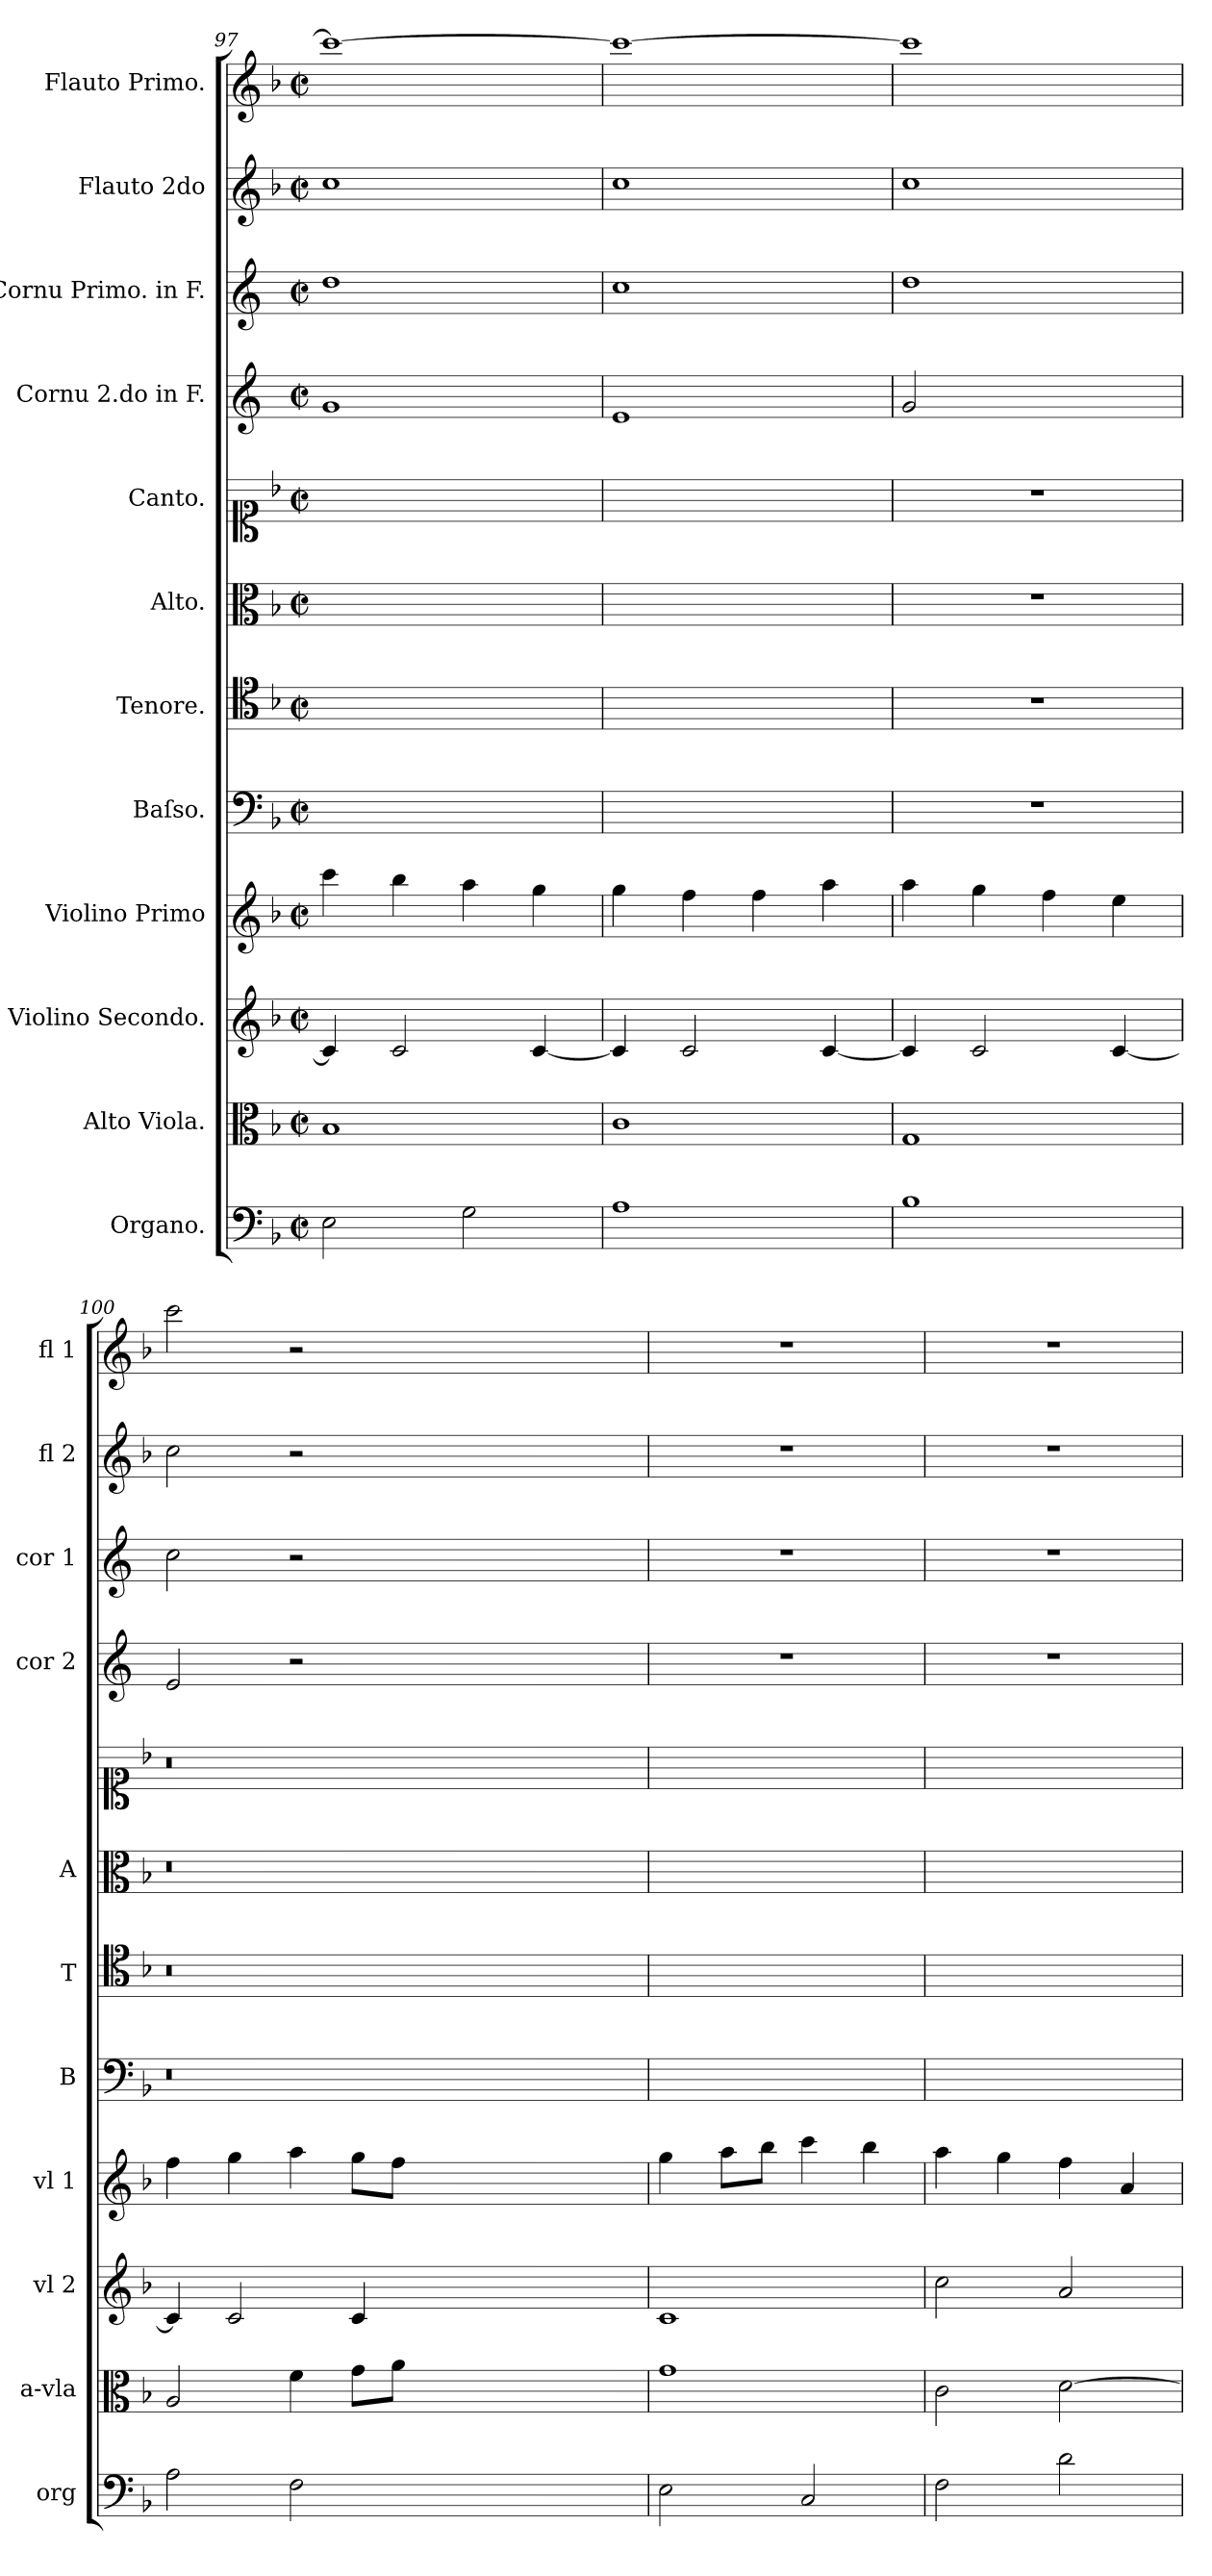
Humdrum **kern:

**kern	**kern	**kern	**kern	**kern	**kern	**kern	**kern	**kern	**kern	**kern	**kern
*part12	*part11	*part10	*part9	*part8	*part7	*part6	*part5	*part4	*part3	*part2	*part1
*staff12	*staff11	*staff10	*staff9	*staff8	*staff7	*staff6	*staff5	*staff4	*staff3	*staff2	*staff1
*I"Organo.	*I"Alto Viola.	*I"Violino Secondo.	*I"Violino Primo	*I"Baſso.	*I"Tenore.	*I"Alto.	*I"Canto.	*I"Cornu 2.do in F.	*I"Cornu Primo. in F.	*I"Flauto 2do	*I"Flauto Primo.
*I'org	*I'a-vla	*I'vl 2	*I'vl 1	*I'B	*I'T	*I'A	*	*I'cor 2	*I'cor 1	*I'fl 2	*I'fl 1
*clefF4	*clefC3	*clefG2	*clefG2	*clefF4	*clefC4	*clefC3	*clefC1	*clefG2	*clefG2	*clefG2	*clefG2
*	*	*	*	*	*	*	*	*ITrd4c7	*ITrd4c7	*	*
*k[b-]	*k[b-]	*k[b-]	*k[b-]	*k[b-]	*k[b-]	*k[b-]	*k[b-]	*k[b-]	*k[b-]	*k[b-]	*k[b-]
*F:	*F:	*F:	*F:	*F:	*F:	*F:	*F:	*	*	*F:	*F:
*M2/2	*M2/2	*M2/2	*M2/2	*M2/2	*M2/2	*M2/2	*M2/2	*M2/2	*M2/2	*M2/2	*M2/2
*met(c|)	*met(c|)	*met(c|)	*met(c|)	*met(c|)	*met(c|)	*met(c|)	*met(c|)	*met(c|)	*met(c|)	*met(c|)	*met(c|)
=97	=97	=97	=97	=97	=97	=97	=97	=97	=97	=97	=97
2E\	1B-/	4c/]	4ccc\	1ryy	1ryy	1ryy	1ryy	1c/	1g/	1cc\	1ccc\_<
.	.	2c/	4bb-\	.	.	.	.	.	.	.	.
2G\	.	.	4aa\	.	.	.	.	.	.	.	.
.	.	[4c/	4gg\	.	.	.	.	.	.	.	.
=98	=98	=98	=98	=98	=98	=98	=98	=98	=98	=98	=98
1A\	1c\	4c/]	4gg\	1ryy	1ryy	1ryy	1ryy	1A/	1f/	1cc\	1ccc\_
.	.	2c/	4ff\	.	.	.	.	.	.	.	.
.	.	.	4ff\	.	.	.	.	.	.	.	.
.	.	[4c/	4aa\	.	.	.	.	.	.	.	.
=99	=99	=99	=99	=99	=99	=99	=99	=99	=99	=99	=99
!	!	!	!	!	!	!	!	!LO:N:vis=2	!	!	!
1B-\	1G/	4c/]	4aa\	1r	1r	1r	1r	1c/	1g/	1cc\	1ccc\]
.	.	2c/	4gg\	.	.	.	.	.	.	.	.
.	.	.	4ff\	.	.	.	.	.	.	.	.
.	.	[4c/	4ee\	.	.	.	.	.	.	.	.
=100	=100	=100	=100	=100	=100	=100	=100	=100	=100	=100	=100
2A\	2A/	4c/]	4ff\	0.r	0.r	0.r	0.r	2A/	2f\	2cc\	2ccc\
.	.	2c/	4gg\	.	.	.	.	.	.	.	.
2F\	4f\	.	4aa\	.	.	.	.	2r	2r	2r	2r
.	8g\L	4c/	8gg\L	.	.	.	.	.	.	.	.
.	8a\J	.	8ff\J	.	.	.	.	.	.	.	.
0ryy	0ryy	0ryy	0ryy	.	.	.	.	0ryy	0ryy	0ryy	0ryy
=101	=101	=101	=101	=101	=101	=101	=101	=101	=101	=101	=101
2E\	1g\	1c/	4gg\	1ryy	1ryy	1ryy	1ryy	1r	1r	1r	1r
.	.	.	8aa\L	.	.	.	.	.	.	.	.
.	.	.	8bb-\J	.	.	.	.	.	.	.	.
2C/	.	.	4ccc\	.	.	.	.	.	.	.	.
.	.	.	4bb-\	.	.	.	.	.	.	.	.
=102	=102	=102	=102	=102	=102	=102	=102	=102	=102	=102	=102
2F\	2c\	2cc\	4aa\	1ryy	1ryy	1ryy	1ryy	1r	1r	1r	1r
.	.	.	4gg\	.	.	.	.	.	.	.	.
2d\	[2d\	2a/	4ff\	.	.	.	.	.	.	.	.
.	.	.	4a/	.	.	.	.	.	.	.	.
=	=	=	=	=	=	=	=	=	=	=	=
*-	*-	*-	*-	*-	*-	*-	*-	*-	*-	*-	*-
